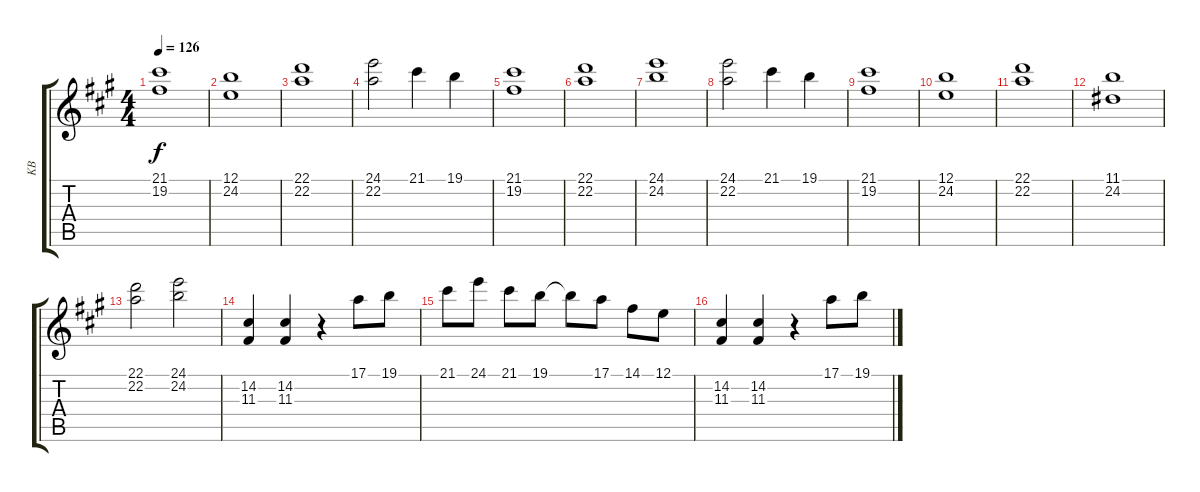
\track ("KB" "KB") {instrument rockorgan}
\staff {score tabs}
\tuning (E4 B3 G3 D3 A2 E2) {hide}
\ts (4 4)
\tempo 126
\clef g2
\ks f#minor
(21.1 19.2).1{dy f} |
(12.1 24.2).1 |
(22.1 22.2).1 |
(24.1 22.2).2 21.1.4 19.1.4 |
(21.1 19.2).1 |
(22.1 22.2).1 |
(24.1 24.2).1 |
(24.1 22.2).2 21.1.4 19.1.4 |
(21.1 19.2).1 |
(12.1 24.2).1 |
(22.1 22.2).1 |
(11.1 24.2).1 |
(22.1 22.2).2 (24.1 24.2).2 |
(14.2 11.3).4 (14.2 11.3).4 r.4 17.1.8 19.1.8 |
21.1.8 24.1.8 21.1.8 19.1.8 19.1{t}.8 17.1.8 14.1.8 12.1.8 |
(14.2 11.3).4 (14.2 11.3).4 r.4 17.1.8 19.1.8
